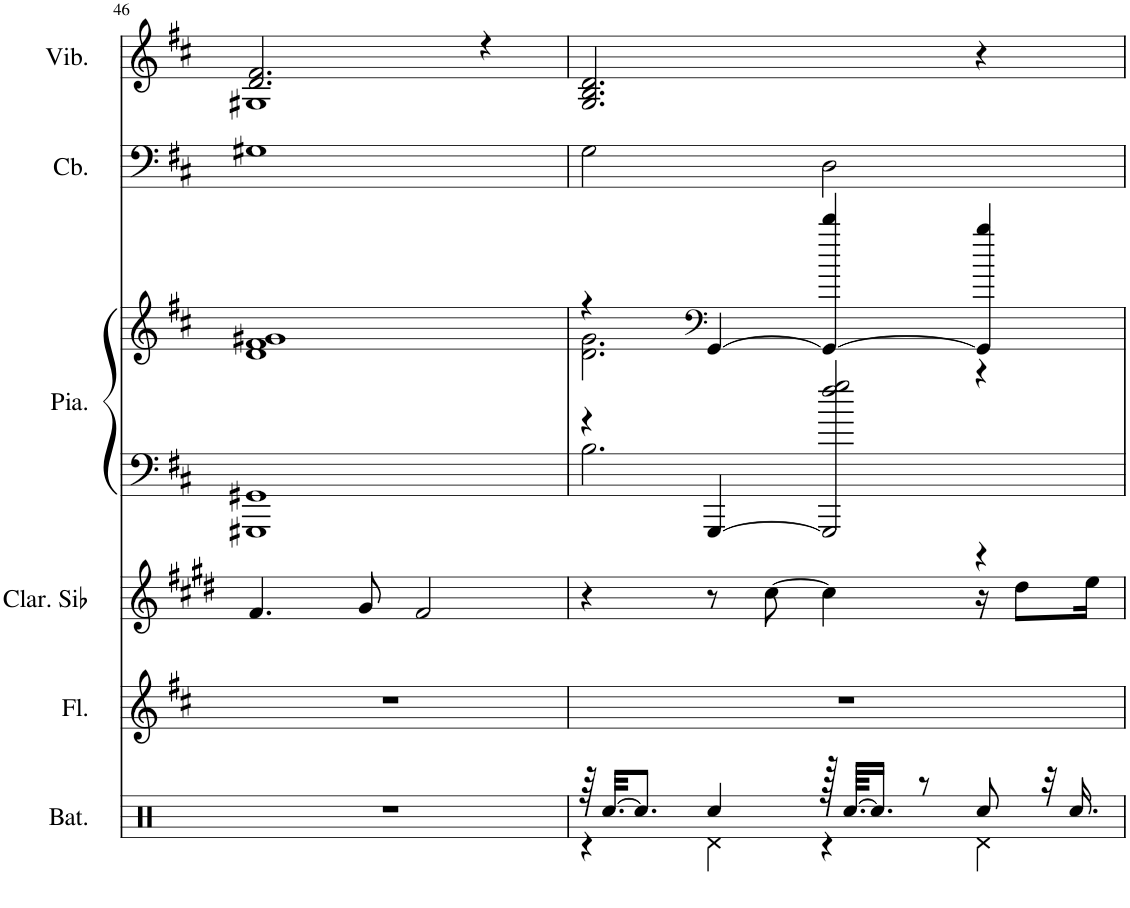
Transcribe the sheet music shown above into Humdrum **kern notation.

**kern	**kern	**kern	**kern	**kern	**kern	**kern
*part6	*part5	*part4	*part3	*part3	*part2	*part1
*staff7	*staff6	*staff5	*staff4	*staff3	*staff2	*staff1
*I"Batterie, Drums	*I"Flûte, Flute	*I"Clarinette en Sib	*I"Piano, Acoustic Grand Piano	*	*I"Contrebasse, Acoustic Bass	*I"Vibraphone, Vibraphone
*I'Bat.	*I'Fl.	*I'Clar. Sib	*I'Pia.	*	*I'Cb.	*I'Vib.
!!LO:PB:g=z
*clefX	*clefG2	*clefG2	*clefF4	*clefG2	*clefF4	*clefG2
*	*	*Trd1c2	*	*	*Trd7c12	*
*k[]	*k[f#c#]	*k[f#c#g#d#]	*k[f#c#]	*k[f#c#]	*k[f#c#]	*k[f#c#]
*M4/4	*M4/4	*M4/4	*M4/4	*M4/4	*M4/4	*M4/4
=46	=46	=46	=46	=46	=46	=46
*	*	*	*	*	*	*^
1r	1r	4.f#/	1GGG#X 1GG#X	1d 1f# 1g#X	1G#X	2.d/ 2.f#/	1G#X
.	.	8g#/	.	.	.	.	.
.	.	2f#/	.	.	.	.	.
.	.	.	.	.	.	4r	.
*	*	*	*	*	*	*v	*v
=47	=47	=47	=47	=47	=47	=47
*^	*	*	*^	*^	*	*
64r	4r	1r	4r	4r	2.B\	4r	2.d\ 2.g\	2G\	2.G/ 2.B/ 2.d/
[32.Rcc/KKL	.	.	.	.	.	.	.	.	.
8.Rcc/J]	.	.	.	.	.	.	.	.	.
*	*	*	*	*	*	*clefF4	*	*	*
4Rcc/	4Rd\	.	8r	[4GGG/	.	[4GG/	.	.	.
.	.	.	[8cc#\	.	.	.	.	.	.
128r	4r	.	4cc#\]	2GGG/] 2ff#/ 2gg/	.	4GG/_ 4ddd/	.	2D\	.
[64.Rcc/KKLL	.	.	.	.	.	.	.	.	.
16.Rcc/JJ]	.	.	.	.	.	.	.	.	.
8r	.	.	.	.	.	.	.	.	.
8Rcc/	4Rd\	.	16r	.	4r	4GG/] 4bb/	4r	.	4r
.	.	.	8dd#\L	.	.	.	.	.	.
32r	.	.	.	.	.	.	.	.	.
16.Rcc/	.	.	.	.	.	.	.	.	.
.	.	.	16ee\Jk	.	.	.	.	.	.
*	*	*	*	*v	*v	*	*	*	*
*v	*v	*	*	*	*v	*v	*	*
=	=	=	=	=	=	=
*-	*-	*-	*-	*-	*-	*-
